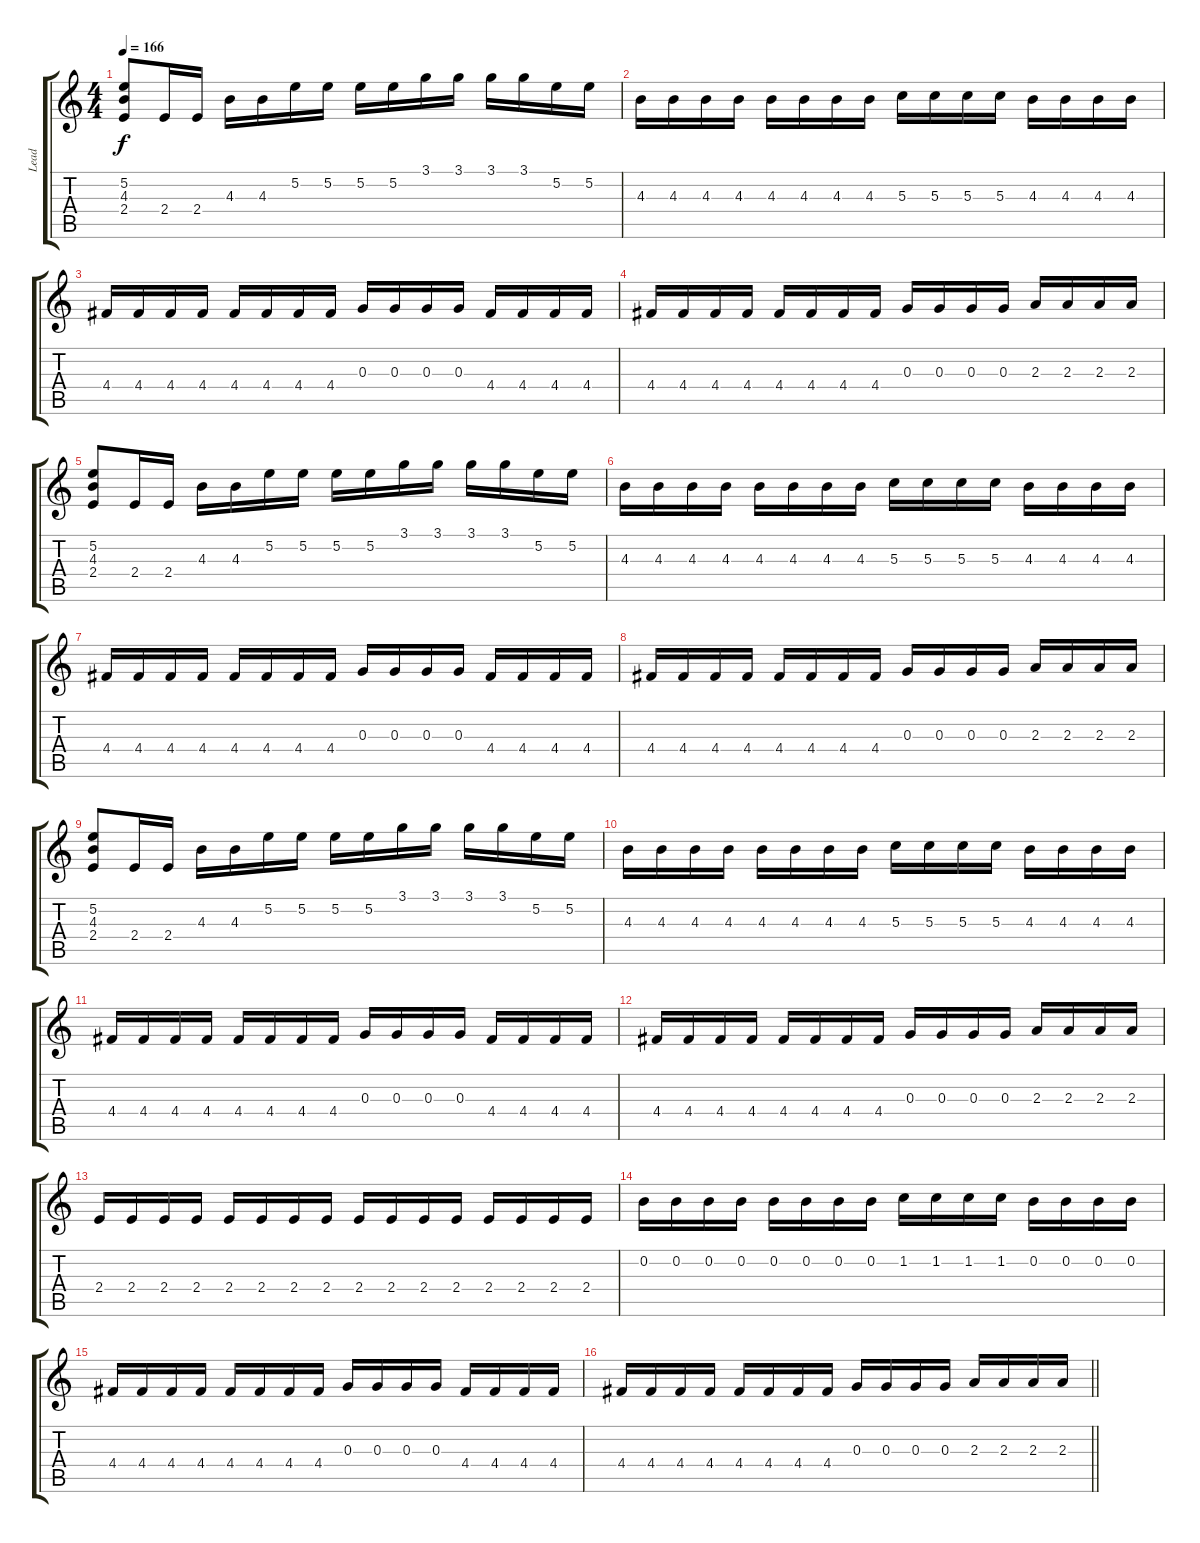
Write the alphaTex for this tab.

\track ("Lead" "Lead") {instrument distortionguitar}
\staff {score tabs}
\tuning (E4 B3 G3 D3 A2 E2) {hide}
\ts (4 4)
\tempo 166
\clef g2
\ks c
(5.2 4.3 2.4).8{dy f} 2.4.16 2.4.16 4.3.16 4.3.16 5.2.16 5.2.16 5.2.16 5.2.16 3.1.16 3.1.16 3.1.16 3.1.16 5.2.16 5.2.16 |
4.3.16 4.3.16 4.3.16 4.3.16 4.3.16 4.3.16 4.3.16 4.3.16 5.3.16 5.3.16 5.3.16 5.3.16 4.3.16 4.3.16 4.3.16 4.3.16 |
4.4.16 4.4.16 4.4.16 4.4.16 4.4.16 4.4.16 4.4.16 4.4.16 0.3.16 0.3.16 0.3.16 0.3.16 4.4.16 4.4.16 4.4.16 4.4.16 |
4.4.16 4.4.16 4.4.16 4.4.16 4.4.16 4.4.16 4.4.16 4.4.16 0.3.16 0.3.16 0.3.16 0.3.16 2.3.16 2.3.16 2.3.16 2.3.16 |
(5.2 4.3 2.4).8 2.4.16 2.4.16 4.3.16 4.3.16 5.2.16 5.2.16 5.2.16 5.2.16 3.1.16 3.1.16 3.1.16 3.1.16 5.2.16 5.2.16 |
4.3.16 4.3.16 4.3.16 4.3.16 4.3.16 4.3.16 4.3.16 4.3.16 5.3.16 5.3.16 5.3.16 5.3.16 4.3.16 4.3.16 4.3.16 4.3.16 |
4.4.16 4.4.16 4.4.16 4.4.16 4.4.16 4.4.16 4.4.16 4.4.16 0.3.16 0.3.16 0.3.16 0.3.16 4.4.16 4.4.16 4.4.16 4.4.16 |
4.4.16 4.4.16 4.4.16 4.4.16 4.4.16 4.4.16 4.4.16 4.4.16 0.3.16 0.3.16 0.3.16 0.3.16 2.3.16 2.3.16 2.3.16 2.3.16 |
(5.2 4.3 2.4).8 2.4.16 2.4.16 4.3.16 4.3.16 5.2.16 5.2.16 5.2.16 5.2.16 3.1.16 3.1.16 3.1.16 3.1.16 5.2.16 5.2.16 |
4.3.16 4.3.16 4.3.16 4.3.16 4.3.16 4.3.16 4.3.16 4.3.16 5.3.16 5.3.16 5.3.16 5.3.16 4.3.16 4.3.16 4.3.16 4.3.16 |
4.4.16 4.4.16 4.4.16 4.4.16 4.4.16 4.4.16 4.4.16 4.4.16 0.3.16 0.3.16 0.3.16 0.3.16 4.4.16 4.4.16 4.4.16 4.4.16 |
4.4.16 4.4.16 4.4.16 4.4.16 4.4.16 4.4.16 4.4.16 4.4.16 0.3.16 0.3.16 0.3.16 0.3.16 2.3.16 2.3.16 2.3.16 2.3.16 |
2.4.16 2.4.16 2.4.16 2.4.16 2.4.16 2.4.16 2.4.16 2.4.16 2.4.16 2.4.16 2.4.16 2.4.16 2.4.16 2.4.16 2.4.16 2.4.16 |
0.2.16 0.2.16 0.2.16 0.2.16 0.2.16 0.2.16 0.2.16 0.2.16 1.2.16 1.2.16 1.2.16 1.2.16 0.2.16 0.2.16 0.2.16 0.2.16 |
4.4.16 4.4.16 4.4.16 4.4.16 4.4.16 4.4.16 4.4.16 4.4.16 0.3.16 0.3.16 0.3.16 0.3.16 4.4.16 4.4.16 4.4.16 4.4.16 |
\barLineRight lightlight
4.4.16 4.4.16 4.4.16 4.4.16 4.4.16 4.4.16 4.4.16 4.4.16 0.3.16 0.3.16 0.3.16 0.3.16 2.3.16 2.3.16 2.3.16 2.3.16
